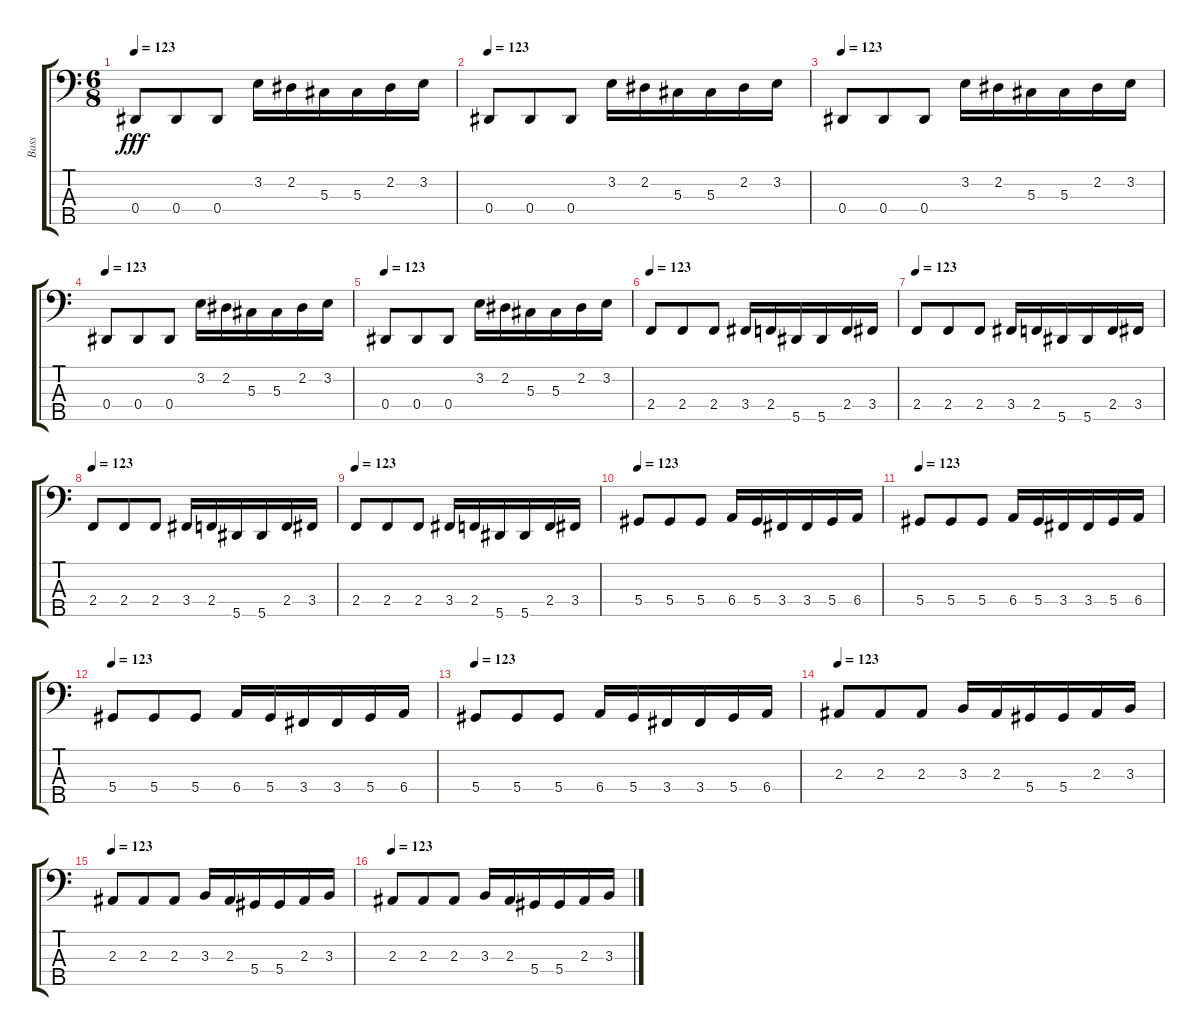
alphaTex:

\track ("Bass" "Bass") {instrument electricbassfinger}
\staff {score tabs}
\tuning (Gb2 Db2 Ab1 Eb1 Bb0) {hide}
\ts (6 8)
\tempo 123
\clef f4
\ks c
0.4.8{dy fff} 0.4.8 0.4.8 3.2.16 2.2.16 5.3.16 5.3.16 2.2.16 3.2.16 |
\tempo 123
0.4.8 0.4.8 0.4.8 3.2.16 2.2.16 5.3.16 5.3.16 2.2.16 3.2.16 |
\tempo 123
0.4.8 0.4.8 0.4.8 3.2.16 2.2.16 5.3.16 5.3.16 2.2.16 3.2.16 |
\tempo 123
0.4.8 0.4.8 0.4.8 3.2.16 2.2.16 5.3.16 5.3.16 2.2.16 3.2.16 |
\tempo 123
0.4.8 0.4.8 0.4.8 3.2.16 2.2.16 5.3.16 5.3.16 2.2.16 3.2.16 |
\tempo 123
2.4.8 2.4.8 2.4.8 3.4.16 2.4.16 5.5.16 5.5.16 2.4.16 3.4.16 |
\tempo 123
2.4.8 2.4.8 2.4.8 3.4.16 2.4.16 5.5.16 5.5.16 2.4.16 3.4.16 |
\tempo 123
2.4.8 2.4.8 2.4.8 3.4.16 2.4.16 5.5.16 5.5.16 2.4.16 3.4.16 |
\tempo 123
2.4.8 2.4.8 2.4.8 3.4.16 2.4.16 5.5.16 5.5.16 2.4.16 3.4.16 |
\tempo 123
5.4.8 5.4.8 5.4.8 6.4.16 5.4.16 3.4.16 3.4.16 5.4.16 6.4.16 |
\tempo 123
5.4.8 5.4.8 5.4.8 6.4.16 5.4.16 3.4.16 3.4.16 5.4.16 6.4.16 |
\tempo 123
5.4.8 5.4.8 5.4.8 6.4.16 5.4.16 3.4.16 3.4.16 5.4.16 6.4.16 |
\tempo 123
5.4.8 5.4.8 5.4.8 6.4.16 5.4.16 3.4.16 3.4.16 5.4.16 6.4.16 |
\tempo 123
2.3.8 2.3.8 2.3.8 3.3.16 2.3.16 5.4.16 5.4.16 2.3.16 3.3.16 |
\tempo 123
2.3.8 2.3.8 2.3.8 3.3.16 2.3.16 5.4.16 5.4.16 2.3.16 3.3.16 |
\tempo 123
2.3.8 2.3.8 2.3.8 3.3.16 2.3.16 5.4.16 5.4.16 2.3.16 3.3.16
